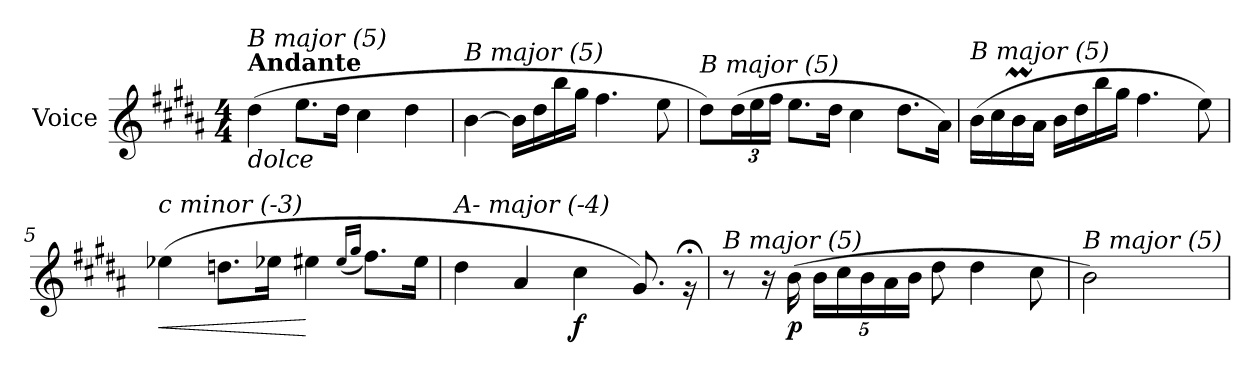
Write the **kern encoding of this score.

**kern	**dynam
*part1	*part1
*staff1	*staff1
*I"Voice	*
*clefG2	*
*k[f#c#g#d#a#]	*
*B:	*
*M4/4	*
=1	=1
!LO:TX:a:B:t=Andante	!
!LO:TX:b:i:t=dolce	!
!LO:TX:i:t=B major (5)	!
(>4dd#\	.
8.ee\L	.
16dd#\Jk	.
4cc#\	.
4dd#\	.
=2	=2
!LO:TX:i:t=B major (5)	!
[4b\	.
16b\LL]	.
16dd#\	.
16bb\	.
16gg#\JJ	.
4.ff#\	.
8ee\	.
=3	=3
!LO:TX:i:t=B major (5)	!
8dd#\L)	.
(<24dd#\L	.
24ee\	.
24ff#\JJ	.
8.ee\L	.
16dd#\Jk	.
4cc#\	.
8.dd#\L	.
16a#\Jk)	.
=4	=4
!LO:TX:i:t=B major (5)	!
(<16b\LL	.
16cc#\	.
16bM\	.
16a#\JJ	.
16b\LL	.
16dd#\	.
16bb\	.
16gg#\JJ	.
4.ff#\	.
8ee\)	.
!!LO:LB:g=z
=5	=5
!LO:TX:i:t=c minor (-3)	!
!	!LO:HP:b
(>4ee-Xi\	<
8.ddni\L	.
16ee-Xi\Jk	.
4ee#X\	[
(<16qee#/LL	.
16qgg#/JJ	.
8.ff#\L)	.
16ee#\Jk	.
=6	=6
!LO:TX:i:t=A- major (-4)	!
4dd#\	.
4a#/	.
!	!LO:DY:b
4cc#\	f
8.g#/)	.
16r;g	.
=7	=7
!LO:TX:i:t=B major (5)	!
8r	.
16r	.
!	!LO:DY:b
(<16b\	p
20b\LL	.
20cc#\	.
20b\	.
20a#\	.
20b\JJ	.
8dd#\	.
4dd#\	.
8cc#\	.
=8	=8
!LO:TX:i:t=B major (5)	!
2b\)	.
=	=
*-	*-
